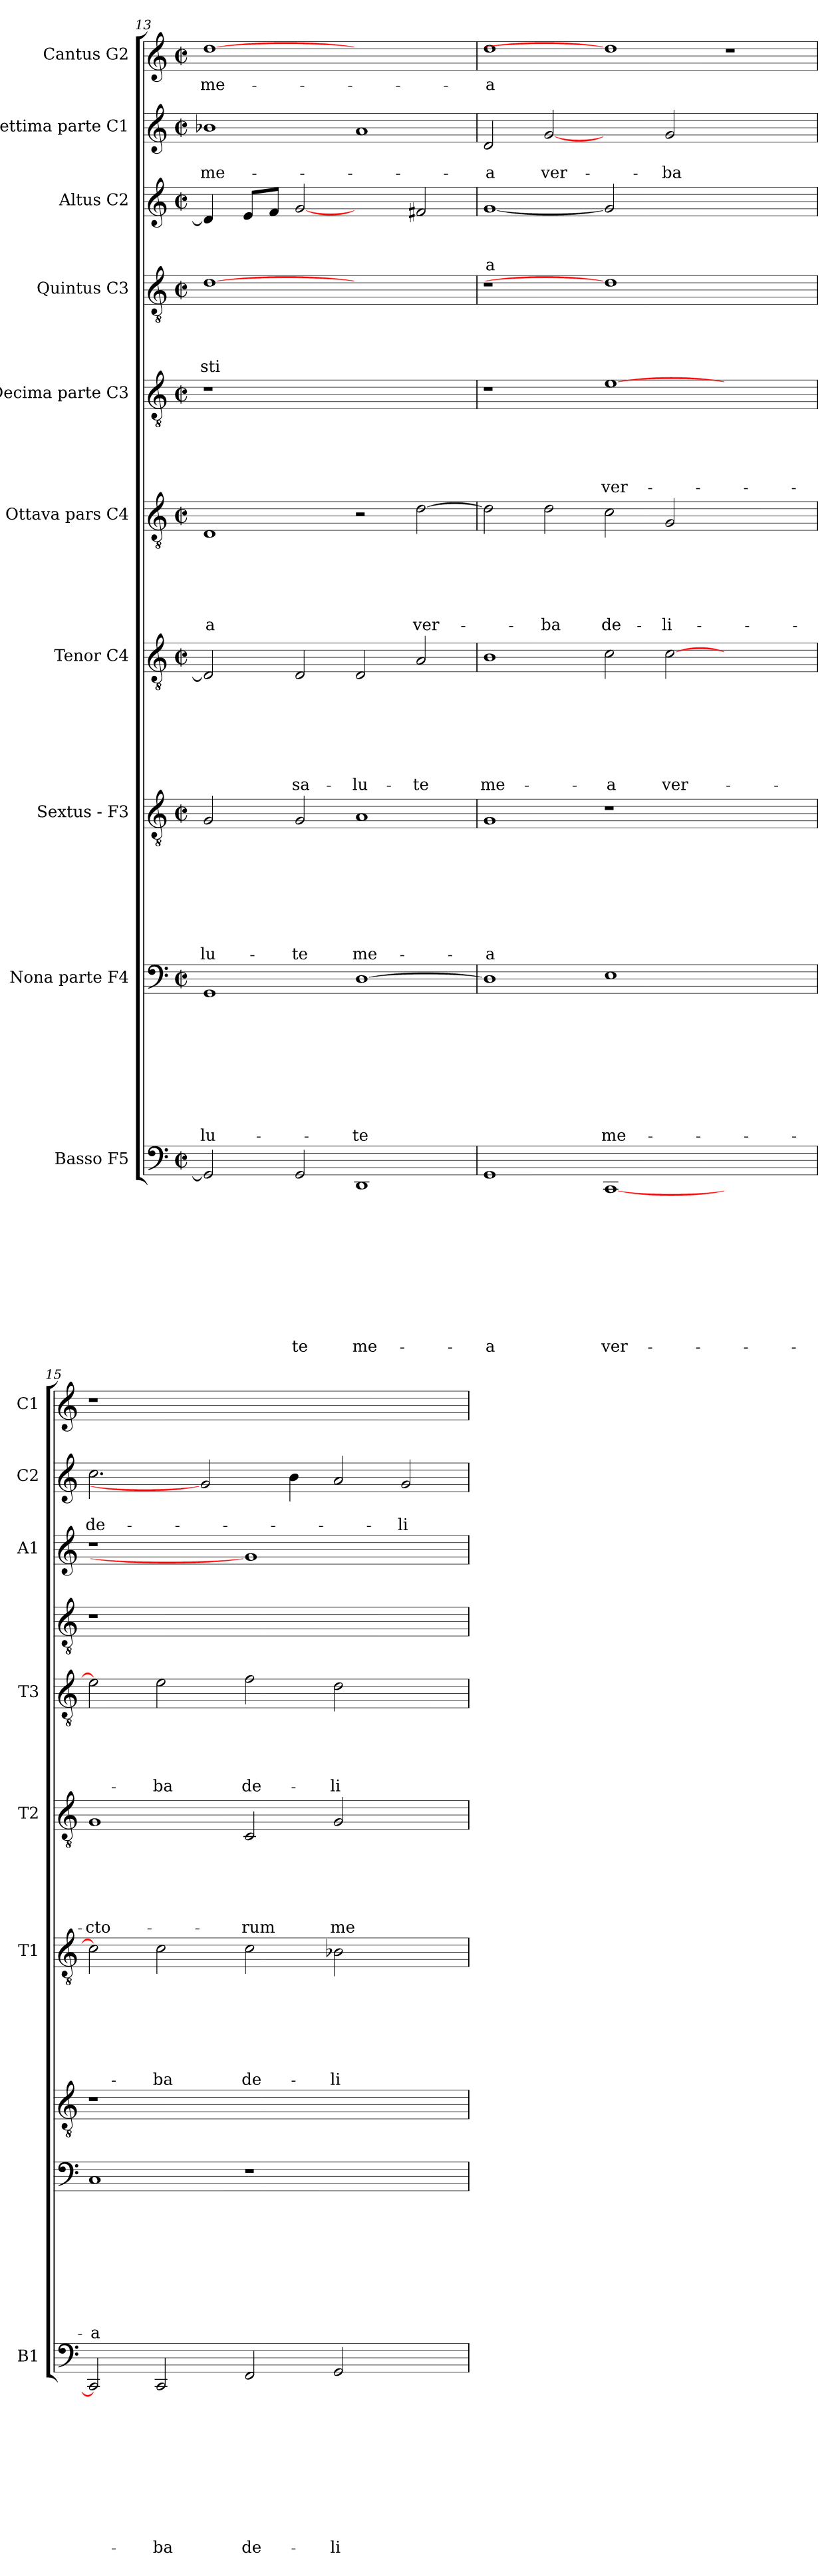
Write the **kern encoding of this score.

**kern	**text	**text	**text	**text	**text	**text	**text	**text	**text	**text	**kern	**text	**text	**text	**text	**text	**text	**text	**text	**text	**kern	**text	**text	**text	**text	**text	**text	**text	**text	**kern	**text	**text	**text	**text	**text	**text	**text	**kern	**text	**text	**text	**text	**text	**text	**kern	**text	**text	**text	**text	**text	**kern	**text	**text	**text	**text	**kern	**text	**text	**text	**kern	**text	**text	**kern	**text
*part10	*part10	*part10	*part10	*part10	*part10	*part10	*part10	*part10	*part10	*part10	*part9	*part9	*part9	*part9	*part9	*part9	*part9	*part9	*part9	*part9	*part8	*part8	*part8	*part8	*part8	*part8	*part8	*part8	*part8	*part7	*part7	*part7	*part7	*part7	*part7	*part7	*part7	*part6	*part6	*part6	*part6	*part6	*part6	*part6	*part5	*part5	*part5	*part5	*part5	*part5	*part4	*part4	*part4	*part4	*part4	*part3	*part3	*part3	*part3	*part2	*part2	*part2	*part1	*part1
*staff10	*staff10	*staff10	*staff10	*staff10	*staff10	*staff10	*staff10	*staff10	*staff10	*staff10	*staff9	*staff9	*staff9	*staff9	*staff9	*staff9	*staff9	*staff9	*staff9	*staff9	*staff8	*staff8	*staff8	*staff8	*staff8	*staff8	*staff8	*staff8	*staff8	*staff7	*staff7	*staff7	*staff7	*staff7	*staff7	*staff7	*staff7	*staff6	*staff6	*staff6	*staff6	*staff6	*staff6	*staff6	*staff5	*staff5	*staff5	*staff5	*staff5	*staff5	*staff4	*staff4	*staff4	*staff4	*staff4	*staff3	*staff3	*staff3	*staff3	*staff2	*staff2	*staff2	*staff1	*staff1
*I"Basso F5	*	*	*	*	*	*	*	*	*	*	*I"Nona parte F4	*	*	*	*	*	*	*	*	*	*I"Sextus - F3	*	*	*	*	*	*	*	*	*I"Tenor C4	*	*	*	*	*	*	*	*I"Ottava pars C4	*	*	*	*	*	*	*I"Decima parte C3	*	*	*	*	*	*I"Quintus C3	*	*	*	*	*I"Altus C2	*	*	*	*I"Settima parte C1	*	*	*I"Cantus G2	*
*I'B1	*	*	*	*	*	*	*	*	*	*	*	*	*	*	*	*	*	*	*	*	*	*	*	*	*	*	*	*	*	*I'T1	*	*	*	*	*	*	*	*I'T2	*	*	*	*	*	*	*I'T3	*	*	*	*	*	*	*	*	*	*	*I'A1	*	*	*	*I'C2	*	*	*I'C1	*
!!LO:PB:g=z
*clefF4	*	*	*	*	*	*	*	*	*	*	*clefF4	*	*	*	*	*	*	*	*	*	*clefGv2	*	*	*	*	*	*	*	*	*clefGv2	*	*	*	*	*	*	*	*clefGv2	*	*	*	*	*	*	*clefGv2	*	*	*	*	*	*clefGv2	*	*	*	*	*clefG2	*	*	*	*clefG2	*	*	*clefG2	*
*k[]	*	*	*	*	*	*	*	*	*	*	*k[]	*	*	*	*	*	*	*	*	*	*k[]	*	*	*	*	*	*	*	*	*k[]	*	*	*	*	*	*	*	*k[]	*	*	*	*	*	*	*k[]	*	*	*	*	*	*k[]	*	*	*	*	*k[]	*	*	*	*k[]	*	*	*k[]	*
*C:	*	*	*	*	*	*	*	*	*	*	*C:	*	*	*	*	*	*	*	*	*	*C:	*	*	*	*	*	*	*	*	*C:	*	*	*	*	*	*	*	*C:	*	*	*	*	*	*	*C:	*	*	*	*	*	*C:	*	*	*	*	*C:	*	*	*	*C:	*	*	*C:	*
*M2/2	*	*	*	*	*	*	*	*	*	*	*M2/2	*	*	*	*	*	*	*	*	*	*M2/2	*	*	*	*	*	*	*	*	*M2/2	*	*	*	*	*	*	*	*M2/2	*	*	*	*	*	*	*M2/2	*	*	*	*	*	*M2/2	*	*	*	*	*M2/2	*	*	*	*M2/2	*	*	*M2/2	*
*met(c|)	*	*	*	*	*	*	*	*	*	*	*met(c|)	*	*	*	*	*	*	*	*	*	*met(c|)	*	*	*	*	*	*	*	*	*met(c|)	*	*	*	*	*	*	*	*met(c|)	*	*	*	*	*	*	*met(c|)	*	*	*	*	*	*met(c|)	*	*	*	*	*met(c|)	*	*	*	*met(c|)	*	*	*met(c|)	*
=13	=13	=13	=13	=13	=13	=13	=13	=13	=13	=13	=13	=13	=13	=13	=13	=13	=13	=13	=13	=13	=13	=13	=13	=13	=13	=13	=13	=13	=13	=13	=13	=13	=13	=13	=13	=13	=13	=13	=13	=13	=13	=13	=13	=13	=13	=13	=13	=13	=13	=13	=13	=13	=13	=13	=13	=13	=13	=13	=13	=13	=13	=13	=13	=13
!	!	!	!	!	!	!	!	!	!	!	!	!	!	!	!	!	!	!	!	!LO:LY:b	!	!	!	!	!	!	!	!	!LO:LY:b	!	!	!	!	!	!	!	!	!	!	!	!	!	!	!LO:LY:b	!	!	!	!	!	!	!	!	!	!	!LO:LY:b	!	!	!	!	!	!	!LO:LY:b	!	!LO:LY:b
2GG/]	.	.	.	.	.	.	.	.	.	.	1GG	.	.	.	.	.	.	.	.	-lu-	2G/	.	.	.	.	.	.	.	-lu-	2D/]	.	.	.	.	.	.	.	1D	.	.	.	.	.	-a	1r	.	.	.	.	.	[1d	.	.	.	-sti	4d/]	.	.	.	1b-X	.	me-	[1dd	me-
.	.	.	.	.	.	.	.	.	.	.	.	.	.	.	.	.	.	.	.	.	.	.	.	.	.	.	.	.	.	.	.	.	.	.	.	.	.	.	.	.	.	.	.	.	.	.	.	.	.	.	.	.	.	.	.	8e/L	.	.	.	.	.	.	.	.
.	.	.	.	.	.	.	.	.	.	.	.	.	.	.	.	.	.	.	.	.	.	.	.	.	.	.	.	.	.	.	.	.	.	.	.	.	.	.	.	.	.	.	.	.	.	.	.	.	.	.	.	.	.	.	.	8f/J	.	.	.	.	.	.	.	.
!	!	!	!	!	!	!	!	!	!	!LO:LY:b	!	!	!	!	!	!	!	!	!	!	!	!	!	!	!	!	!	!	!LO:LY:b	!	!	!	!	!	!	!	!LO:LY:b	!	!	!	!	!	!	!	!	!	!	!	!	!	!	!	!	!	!	!	!	!	!	!	!	!	!	!
2GG/	.	.	.	.	.	.	.	.	.	-te	.	.	.	.	.	.	.	.	.	.	2G/	.	.	.	.	.	.	.	-te	2D/	.	.	.	.	.	.	sa-	.	.	.	.	.	.	.	.	.	.	.	.	.	.	.	.	.	.	[2g	.	.	.	.	.	.	.	.
!	!	!	!	!	!	!	!	!	!	!LO:LY:b	!	!	!	!	!	!	!	!	!	!LO:LY:b	!	!	!	!	!	!	!	!	!LO:LY:b	!	!	!	!	!	!	!	!LO:LY:b	!	!	!	!	!	!	!	!	!	!	!	!	!	!	!	!	!	!	!	!	!	!	!	!	!	!	!
1DD	.	.	.	.	.	.	.	.	.	me-	[1D	.	.	.	.	.	.	.	.	-te	1A	.	.	.	.	.	.	.	me-	2D/	.	.	.	.	.	.	-lu-	2r	.	.	.	.	.	.	1ryy	.	.	.	.	.	1ryy	.	.	.	.	2ryy	.	.	.	1a	.	.	1ryy	.
!	!	!	!	!	!	!	!	!	!	!	!	!	!	!	!	!	!	!	!	!	!	!	!	!	!	!	!	!	!	!	!	!	!	!	!	!	!LO:LY:b	!	!	!	!	!	!	!LO:LY:b	!	!	!	!	!	!	!	!	!	!	!	!	!	!	!	!	!	!	!	!
.	.	.	.	.	.	.	.	.	.	.	.	.	.	.	.	.	.	.	.	.	.	.	.	.	.	.	.	.	.	2A/	.	.	.	.	.	.	-te	[2d\	.	.	.	.	.	ver-	.	.	.	.	.	.	.	.	.	.	.	2f#/	.	.	.	.	.	.	.	.
=14	=14	=14	=14	=14	=14	=14	=14	=14	=14	=14	=14	=14	=14	=14	=14	=14	=14	=14	=14	=14	=14	=14	=14	=14	=14	=14	=14	=14	=14	=14	=14	=14	=14	=14	=14	=14	=14	=14	=14	=14	=14	=14	=14	=14	=14	=14	=14	=14	=14	=14	=14	=14	=14	=14	=14	=14	=14	=14	=14	=14	=14	=14	=14	=14
!	!	!	!	!	!	!	!	!	!	!LO:LY:b	!	!	!	!	!	!	!	!	!	!	!	!	!	!	!	!	!	!	!LO:LY:b	!	!	!	!	!	!	!	!LO:LY:b	!	!	!	!	!	!	!	!	!	!	!	!	!	!	!	!	!	!	!	!	!	!LO:LY:b	!	!	!LO:LY:b	!	!LO:LY:b
1GG	.	.	.	.	.	.	.	.	.	-a	1D]	.	.	.	.	.	.	.	.	.	1G	.	.	.	.	.	.	.	-a	1B	.	.	.	.	.	.	me-	2d\]	.	.	.	.	.	.	1r	.	.	.	.	.	1r	.	.	.	.	[1g	.	.	-a	2d/	.	-a	1dd	-a
!	!	!	!	!	!	!	!	!	!	!	!	!	!	!	!	!	!	!	!	!	!	!	!	!	!	!	!	!	!	!	!	!	!	!	!	!	!	!	!	!	!	!	!	!LO:LY:b	!	!	!	!	!	!	!	!	!	!	!	!	!	!	!	!	!	!LO:LY:b	!	!
.	.	.	.	.	.	.	.	.	.	.	.	.	.	.	.	.	.	.	.	.	.	.	.	.	.	.	.	.	.	.	.	.	.	.	.	.	.	2d\	.	.	.	.	.	-ba	.	.	.	.	.	.	.	.	.	.	.	.	.	.	.	[2g	.	ver-	.	.
!	!	!	!	!	!	!	!	!	!	!LO:LY:b	!	!	!	!	!	!	!	!	!	!LO:LY:b	!	!	!	!	!	!	!	!	!	!	!	!	!	!	!	!	!LO:LY:b	!	!	!	!	!	!	!LO:LY:b	!	!	!	!	!	!LO:LY:b	!	!	!	!	!	!	!	!	!	!	!	!	!	!
[1CC	.	.	.	.	.	.	.	.	.	ver-	1E	.	.	.	.	.	.	.	.	me-	1r	.	.	.	.	.	.	.	.	2c\	.	.	.	.	.	.	-a	2c\	.	.	.	.	.	de-	[1e	.	.	.	.	ver-	1d]	.	.	.	.	2g]	.	.	.	2ryy	.	.	1dd]	.
!	!	!	!	!	!	!	!	!	!	!	!	!	!	!	!	!	!	!	!	!	!	!	!	!	!	!	!	!	!	!	!	!	!	!	!	!	!LO:LY:b	!	!	!	!	!	!	!LO:LY:b	!	!	!	!	!	!	!	!	!	!	!	!	!	!	!	!	!	!LO:LY:b	!	!
.	.	.	.	.	.	.	.	.	.	.	.	.	.	.	.	.	.	.	.	.	.	.	.	.	.	.	.	.	.	[2c\	.	.	.	.	.	.	ver-	2G/	.	.	.	.	.	-li-	.	.	.	.	.	.	.	.	.	.	.	1.ryy	.	.	.	2g/	.	-ba	.	.
1ryy	.	.	.	.	.	.	.	.	.	.	1ryy	.	.	.	.	.	.	.	.	.	1ryy	.	.	.	.	.	.	.	.	1ryy	.	.	.	.	.	.	.	1ryy	.	.	.	.	.	.	1ryy	.	.	.	.	.	1ryy	.	.	.	.	.	.	.	.	1ryy	.	.	1r	.
=15	=15	=15	=15	=15	=15	=15	=15	=15	=15	=15	=15	=15	=15	=15	=15	=15	=15	=15	=15	=15	=15	=15	=15	=15	=15	=15	=15	=15	=15	=15	=15	=15	=15	=15	=15	=15	=15	=15	=15	=15	=15	=15	=15	=15	=15	=15	=15	=15	=15	=15	=15	=15	=15	=15	=15	=15	=15	=15	=15	=15	=15	=15	=15	=15
!	!	!	!	!	!	!	!	!	!	!	!	!	!	!	!	!	!	!	!	!LO:LY:b	!	!	!	!	!	!	!	!	!	!	!	!	!	!	!	!	!	!	!	!	!	!	!	!LO:LY:b	!	!	!	!	!	!	!	!	!	!	!	!	!	!	!	!	!	!LO:LY:b	!	!
2CC/]	.	.	.	.	.	.	.	.	.	.	1C	.	.	.	.	.	.	.	.	-a	1r	.	.	.	.	.	.	.	.	2c\]	.	.	.	.	.	.	.	1G	.	.	.	.	.	-cto-	2e\]	.	.	.	.	.	1r	.	.	.	.	1r	.	.	.	2.cc\	.	de-	1r	.
!	!	!	!	!	!	!	!	!	!	!LO:LY:b	!	!	!	!	!	!	!	!	!	!	!	!	!	!	!	!	!	!	!	!	!	!	!	!	!	!	!LO:LY:b	!	!	!	!	!	!	!	!	!	!	!	!	!LO:LY:b	!	!	!	!	!	!	!	!	!	!	!	!	!	!
2CC/	.	.	.	.	.	.	.	.	.	-ba	.	.	.	.	.	.	.	.	.	.	.	.	.	.	.	.	.	.	.	2c\	.	.	.	.	.	.	-ba	.	.	.	.	.	.	.	2e\	.	.	.	.	-ba	.	.	.	.	.	.	.	.	.	.	.	.	.	.
.	.	.	.	.	.	.	.	.	.	.	.	.	.	.	.	.	.	.	.	.	.	.	.	.	.	.	.	.	.	.	.	.	.	.	.	.	.	.	.	.	.	.	.	.	.	.	.	.	.	.	.	.	.	.	.	.	.	.	.	2g]	.	.	.	.
!	!	!	!	!	!	!	!	!	!	!LO:LY:b	!	!	!	!	!	!	!	!	!	!	!	!	!	!	!	!	!	!	!	!	!	!	!	!	!	!	!LO:LY:b	!	!	!	!	!	!	!LO:LY:b	!	!	!	!	!	!LO:LY:b	!	!	!	!	!	!	!	!	!	!	!	!	!	!
2FF/	.	.	.	.	.	.	.	.	.	de-	1r	.	.	.	.	.	.	.	.	.	1.ryy	.	.	.	.	.	.	.	.	2c\	.	.	.	.	.	.	de-	2C/	.	.	.	.	.	-rum	2f\	.	.	.	.	de-	1.ryy	.	.	.	.	1g]	.	.	.	.	.	.	1.ryy	.
.	.	.	.	.	.	.	.	.	.	.	.	.	.	.	.	.	.	.	.	.	.	.	.	.	.	.	.	.	.	.	.	.	.	.	.	.	.	.	.	.	.	.	.	.	.	.	.	.	.	.	.	.	.	.	.	.	.	.	.	4b\	.	.	.	.
!	!	!	!	!	!	!	!	!	!	!LO:LY:b	!	!	!	!	!	!	!	!	!	!	!	!	!	!	!	!	!	!	!	!	!	!	!	!	!	!	!LO:LY:b	!	!	!	!	!	!	!LO:LY:b	!	!	!	!	!	!LO:LY:b	!	!	!	!	!	!	!	!	!	!	!	!	!	!
2GG/	.	.	.	.	.	.	.	.	.	-li-	.	.	.	.	.	.	.	.	.	.	.	.	.	.	.	.	.	.	.	2B-X\	.	.	.	.	.	.	-li-	2G/	.	.	.	.	.	me-	2d\	.	.	.	.	-li-	.	.	.	.	.	.	.	.	.	2a/	.	.	.	.
!	!	!	!	!	!	!	!	!	!	!	!	!	!	!	!	!	!	!	!	!	!	!	!	!	!	!	!	!	!	!	!	!	!	!	!	!	!	!	!	!	!	!	!	!	!	!	!	!	!	!	!	!	!	!	!	!	!	!	!	!	!	!LO:LY:b	!	!
2ryy	.	.	.	.	.	.	.	.	.	.	2ryy	.	.	.	.	.	.	.	.	.	.	.	.	.	.	.	.	.	.	2ryy	.	.	.	.	.	.	.	2ryy	.	.	.	.	.	.	2ryy	.	.	.	.	.	.	.	.	.	.	2ryy	.	.	.	2g/	.	-li-	.	.
=	=	=	=	=	=	=	=	=	=	=	=	=	=	=	=	=	=	=	=	=	=	=	=	=	=	=	=	=	=	=	=	=	=	=	=	=	=	=	=	=	=	=	=	=	=	=	=	=	=	=	=	=	=	=	=	=	=	=	=	=	=	=	=	=
*-	*-	*-	*-	*-	*-	*-	*-	*-	*-	*-	*-	*-	*-	*-	*-	*-	*-	*-	*-	*-	*-	*-	*-	*-	*-	*-	*-	*-	*-	*-	*-	*-	*-	*-	*-	*-	*-	*-	*-	*-	*-	*-	*-	*-	*-	*-	*-	*-	*-	*-	*-	*-	*-	*-	*-	*-	*-	*-	*-	*-	*-	*-	*-	*-
